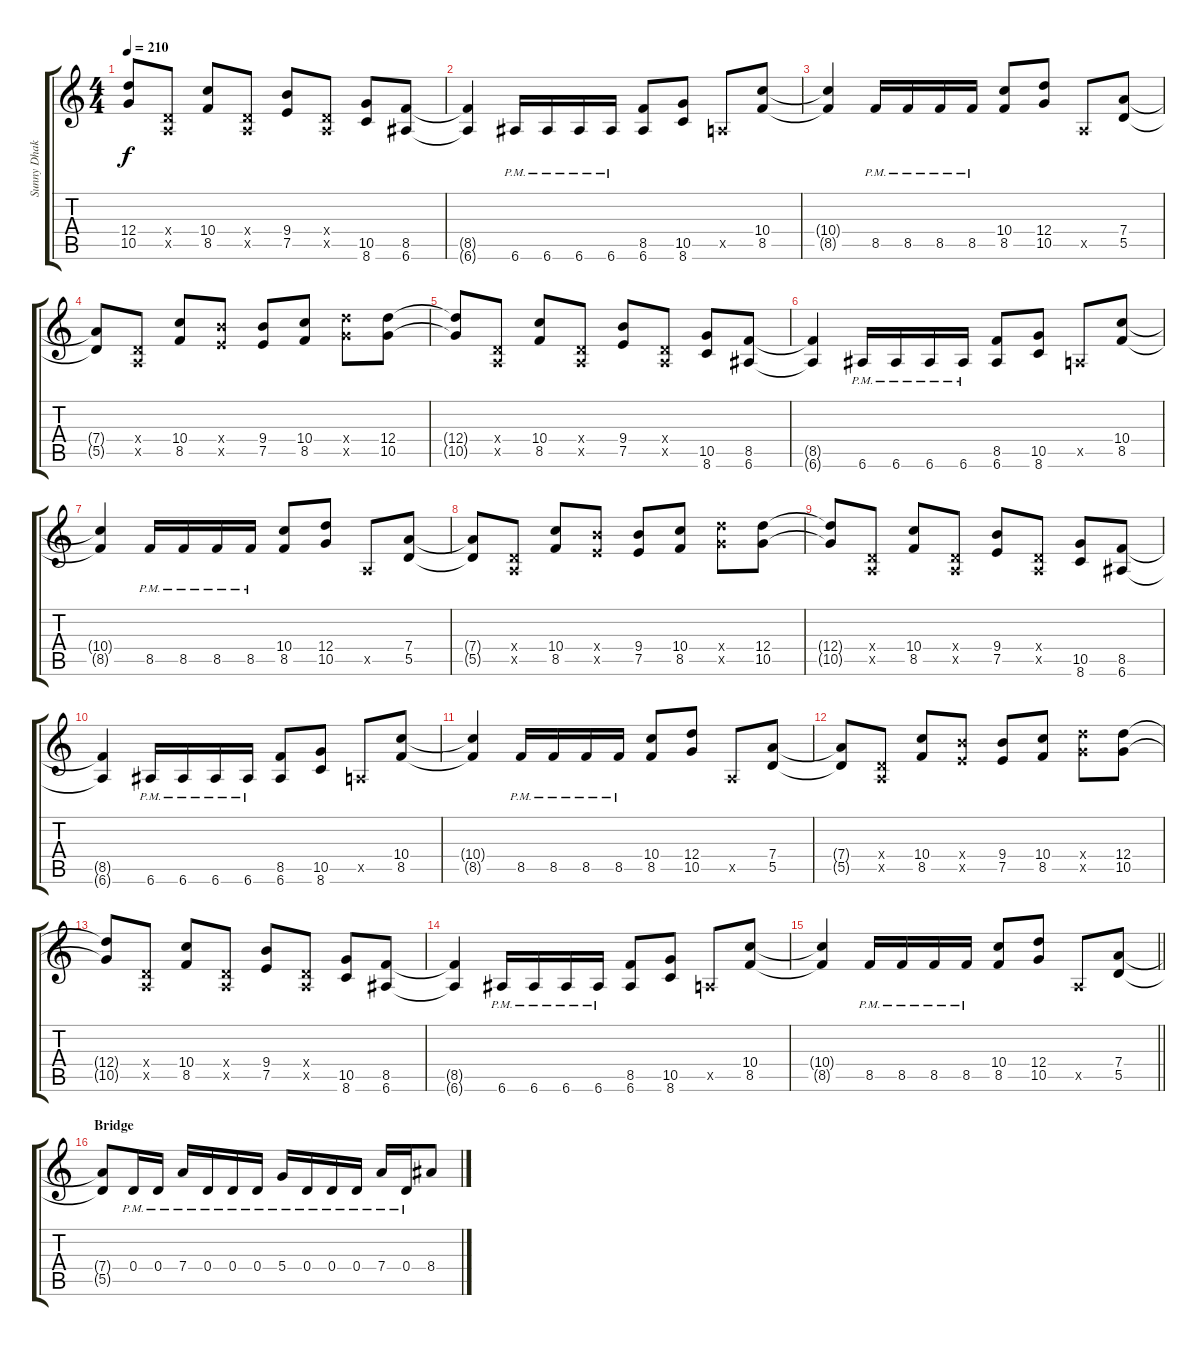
\track ("Sunny Dhak" "Sunny Dhak") {instrument distortionguitar}
\staff {score tabs}
\tuning (E4 B3 G3 D3 A2 E2) {hide}
\ts (4 4)
\tempo 210
\clef g2
\ks c
(12.4{t} 10.5{t}).8{dy f} (0.4{x} 0.5{x}).8 (10.4 8.5).8 (0.4{x} 0.5{x}).8 (9.4 7.5).8 (0.4{x} 0.5{x}).8 (10.5 8.6).8 (8.5 6.6).8 |
(8.5{t} 6.6{t}).4 6.6{pm}.16 6.6{pm}.16 6.6{pm}.16 6.6{pm}.16 (8.5 6.6).8 (10.5 8.6).8 0.5{x}.8 (10.4 8.5).8 |
(10.4{t} 8.5{t}).4 8.5{pm}.16 8.5{pm}.16 8.5{pm}.16 8.5{pm}.16 (10.4 8.5).8 (12.4 10.5).8 0.5{x}.8 (7.4 5.5).8 |
(7.4{t} 5.5{t}).8 (0.4{x} 0.5{x}).8 (10.4 8.5).8 (9.4{x} 7.5{x}).8 (9.4 7.5).8 (10.4 8.5).8 (12.4{x} 10.5{x}).8 (12.4 10.5).8 |
(12.4{t} 10.5{t}).8 (0.4{x} 0.5{x}).8 (10.4 8.5).8 (0.4{x} 0.5{x}).8 (9.4 7.5).8 (0.4{x} 0.5{x}).8 (10.5 8.6).8 (8.5 6.6).8 |
(8.5{t} 6.6{t}).4 6.6{pm}.16 6.6{pm}.16 6.6{pm}.16 6.6{pm}.16 (8.5 6.6).8 (10.5 8.6).8 0.5{x}.8 (10.4 8.5).8 |
(10.4{t} 8.5{t}).4 8.5{pm}.16 8.5{pm}.16 8.5{pm}.16 8.5{pm}.16 (10.4 8.5).8 (12.4 10.5).8 0.5{x}.8 (7.4 5.5).8 |
(7.4{t} 5.5{t}).8 (0.4{x} 0.5{x}).8 (10.4 8.5).8 (9.4{x} 7.5{x}).8 (9.4 7.5).8 (10.4 8.5).8 (12.4{x} 10.5{x}).8 (12.4 10.5).8 |
(12.4{t} 10.5{t}).8 (0.4{x} 0.5{x}).8 (10.4 8.5).8 (0.4{x} 0.5{x}).8 (9.4 7.5).8 (0.4{x} 0.5{x}).8 (10.5 8.6).8 (8.5 6.6).8 |
(8.5{t} 6.6{t}).4 6.6{pm}.16 6.6{pm}.16 6.6{pm}.16 6.6{pm}.16 (8.5 6.6).8 (10.5 8.6).8 0.5{x}.8 (10.4 8.5).8 |
(10.4{t} 8.5{t}).4 8.5{pm}.16 8.5{pm}.16 8.5{pm}.16 8.5{pm}.16 (10.4 8.5).8 (12.4 10.5).8 0.5{x}.8 (7.4 5.5).8 |
(7.4{t} 5.5{t}).8 (0.4{x} 0.5{x}).8 (10.4 8.5).8 (9.4{x} 7.5{x}).8 (9.4 7.5).8 (10.4 8.5).8 (12.4{x} 10.5{x}).8 (12.4 10.5).8 |
(12.4{t} 10.5{t}).8 (0.4{x} 0.5{x}).8 (10.4 8.5).8 (0.4{x} 0.5{x}).8 (9.4 7.5).8 (0.4{x} 0.5{x}).8 (10.5 8.6).8 (8.5 6.6).8 |
(8.5{t} 6.6{t}).4 6.6{pm}.16 6.6{pm}.16 6.6{pm}.16 6.6{pm}.16 (8.5 6.6).8 (10.5 8.6).8 0.5{x}.8 (10.4 8.5).8 |
\barLineRight lightlight
(10.4{t} 8.5{t}).4 8.5{pm}.16 8.5{pm}.16 8.5{pm}.16 8.5{pm}.16 (10.4 8.5).8 (12.4 10.5).8 0.5{x}.8 (7.4 5.5).8 |
\section ("" "Bridge")
(7.4{t} 5.5{t}).8 0.4{pm}.16 0.4{pm}.16 7.4{pm}.16 0.4{pm}.16 0.4{pm}.16 0.4{pm}.16 5.4{pm}.16 0.4{pm}.16 0.4{pm}.16 0.4{pm}.16 7.4{pm}.16 0.4{pm}.16 8.4.8
